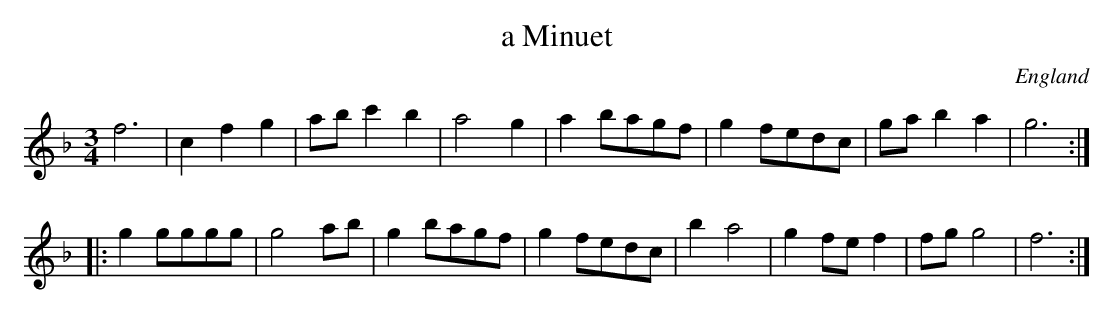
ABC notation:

X:1
T:a Minuet
L:1/8
M:3/4
O:England
K:F major
f6     | c2 f2g2 | abc'2b2 | a4g2 |\
a2bagf | g2 fedc | gab2a2  | g6 ::
g2 gggg | g4 ab   | g2bagf | g2fedc |\
b2 a4   | g2 fef2 | fgg4   | f6 :|
